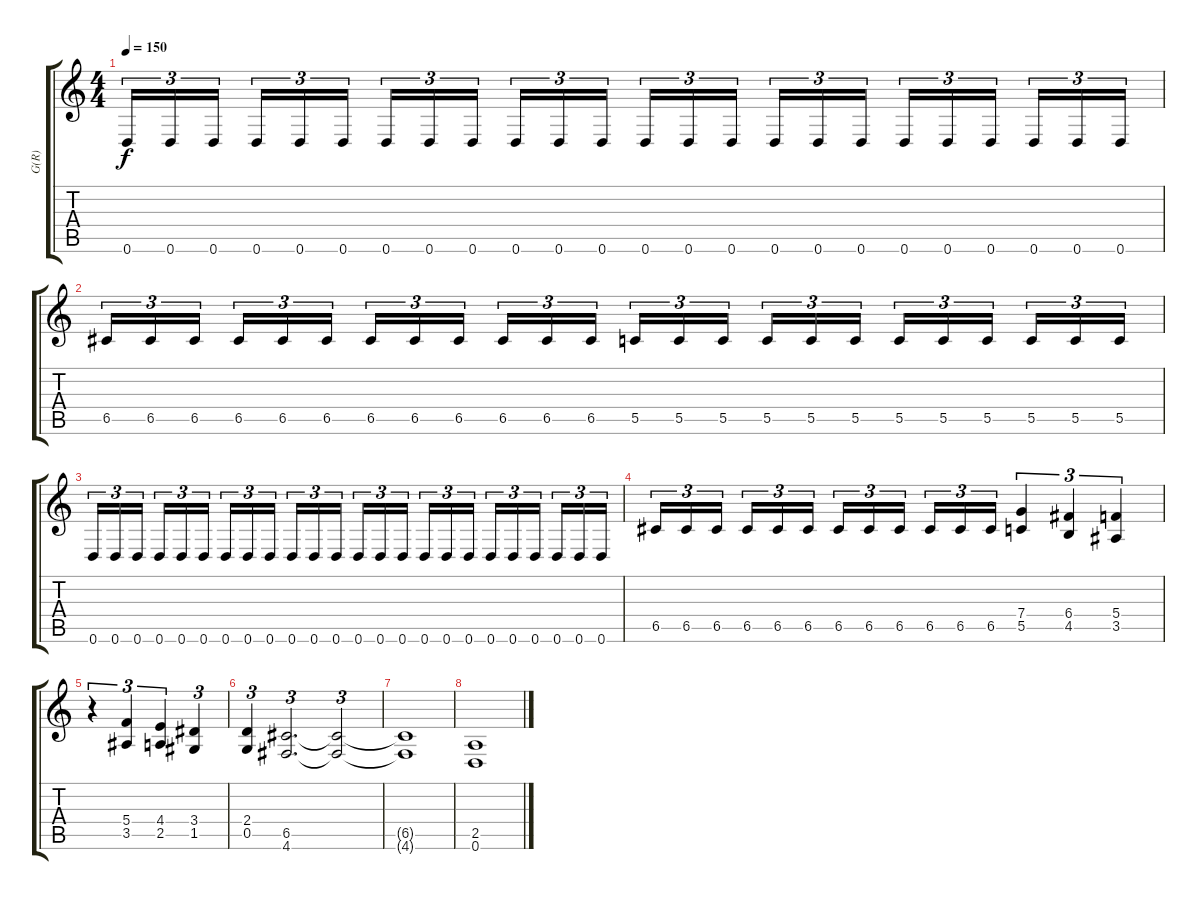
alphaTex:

\track ("G(R)" "G(R)") {instrument overdrivenguitar}
\staff {score tabs}
\tuning (D4 A3 F3 C3 G2 D2) {hide}
\ts (4 4)
\tempo 150
\clef g2
\ks c
0.6.16{tu (3 2) dy f} 0.6.16{tu (3 2)} 0.6.16{tu (3 2) beam splitsecondary} 0.6.16{tu (3 2)} 0.6.16{tu (3 2)} 0.6.16{tu (3 2)} 0.6.16{tu (3 2)} 0.6.16{tu (3 2)} 0.6.16{tu (3 2) beam splitsecondary} 0.6.16{tu (3 2)} 0.6.16{tu (3 2)} 0.6.16{tu (3 2)} 0.6.16{tu (3 2)} 0.6.16{tu (3 2)} 0.6.16{tu (3 2) beam splitsecondary} 0.6.16{tu (3 2)} 0.6.16{tu (3 2)} 0.6.16{tu (3 2)} 0.6.16{tu (3 2)} 0.6.16{tu (3 2)} 0.6.16{tu (3 2) beam splitsecondary} 0.6.16{tu (3 2)} 0.6.16{tu (3 2)} 0.6.16{tu (3 2)} |
6.5.16{tu (3 2)} 6.5.16{tu (3 2)} 6.5.16{tu (3 2) beam splitsecondary} 6.5.16{tu (3 2)} 6.5.16{tu (3 2)} 6.5.16{tu (3 2)} 6.5.16{tu (3 2)} 6.5.16{tu (3 2)} 6.5.16{tu (3 2) beam splitsecondary} 6.5.16{tu (3 2)} 6.5.16{tu (3 2)} 6.5.16{tu (3 2)} 5.5.16{tu (3 2)} 5.5.16{tu (3 2)} 5.5.16{tu (3 2) beam splitsecondary} 5.5.16{tu (3 2)} 5.5.16{tu (3 2)} 5.5.16{tu (3 2)} 5.5.16{tu (3 2)} 5.5.16{tu (3 2)} 5.5.16{tu (3 2) beam splitsecondary} 5.5.16{tu (3 2)} 5.5.16{tu (3 2)} 5.5.16{tu (3 2)} |
0.6.16{tu (3 2)} 0.6.16{tu (3 2)} 0.6.16{tu (3 2) beam splitsecondary} 0.6.16{tu (3 2)} 0.6.16{tu (3 2)} 0.6.16{tu (3 2)} 0.6.16{tu (3 2)} 0.6.16{tu (3 2)} 0.6.16{tu (3 2) beam splitsecondary} 0.6.16{tu (3 2)} 0.6.16{tu (3 2)} 0.6.16{tu (3 2)} 0.6.16{tu (3 2)} 0.6.16{tu (3 2)} 0.6.16{tu (3 2) beam splitsecondary} 0.6.16{tu (3 2)} 0.6.16{tu (3 2)} 0.6.16{tu (3 2)} 0.6.16{tu (3 2)} 0.6.16{tu (3 2)} 0.6.16{tu (3 2) beam splitsecondary} 0.6.16{tu (3 2)} 0.6.16{tu (3 2)} 0.6.16{tu (3 2)} |
6.5.16{tu (3 2)} 6.5.16{tu (3 2)} 6.5.16{tu (3 2) beam splitsecondary} 6.5.16{tu (3 2)} 6.5.16{tu (3 2)} 6.5.16{tu (3 2)} 6.5.16{tu (3 2)} 6.5.16{tu (3 2)} 6.5.16{tu (3 2) beam splitsecondary} 6.5.16{tu (3 2)} 6.5.16{tu (3 2)} 6.5.16{tu (3 2)} (7.4 5.5).4{tu (3 2)} (6.4 4.5).4{tu (3 2)} (5.4 3.5).4{tu (3 2)} |
r.4{tu (3 2)} (5.4 3.5).4{tu (3 2)} (4.4 2.5).4{tu (3 2)} (3.4 1.5).4{tu (3 2)} |
(2.4 0.5).4{tu (3 2)} (6.5 4.6).2{d tu (3 2)} (6.5{t} 4.6{t}).2{tu (3 2)} |
(6.5{t} 4.6{t}).1 |
(2.5 0.6).1
